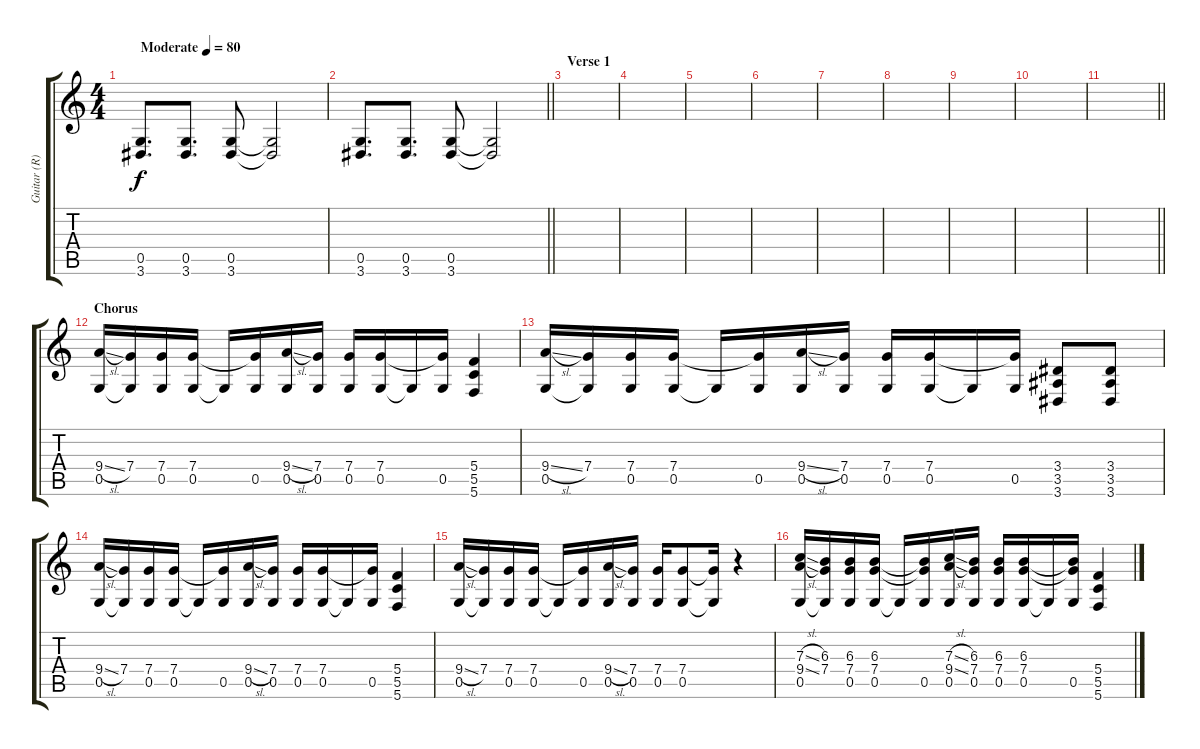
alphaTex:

\track ("Guitar (R)" "Guitar (R)") {instrument distortionguitar}
\staff {score tabs}
\tuning (D4 A3 F3 C3 G2 C2) {hide}
\ts (4 4)
\tempo (80 "Moderate")
\clef g2
\ks c
(0.5 3.6).8{d dy f instrument distortionguitar} (0.5 3.6).8{d} (0.5 3.6).8 (0.5{t} 3.6{t}).2 |
\barLineRight lightlight
(0.5 3.6).8{d} (0.5 3.6).8{d} (0.5 3.6).8 (0.5{t} 3.6{t}).2 |
\section ("" "Verse 1")
|
|
|
|
|
|
|
|
\barLineRight lightlight
|
\section ("" "Chorus")
(9.4{sl} 0.5).16 (7.4 0.5{t}).16 (7.4 0.5).16 (7.4 0.5).16 0.5{t}.16 (7.4{t} 0.5).16 (9.4{sl} 0.5).16 (7.4 0.5).16 (7.4 0.5).16 (7.4 0.5).16 0.5{t}.16 (7.4{t} 0.5).16 (5.4 5.5 5.6).4 |
(9.4{sl} 0.5).16 (7.4 0.5{t}).16 (7.4 0.5).16 (7.4 0.5).16 0.5{t}.16 (7.4{t} 0.5).16 (9.4{sl} 0.5).16 (7.4 0.5).16 (7.4 0.5).16 (7.4 0.5).16 0.5{t}.16 (7.4{t} 0.5).16 (3.4 3.5 3.6).8 (3.4 3.5 3.6).8 |
(9.4{sl} 0.5).16 (7.4 0.5{t}).16 (7.4 0.5).16 (7.4 0.5).16 0.5{t}.16 (7.4{t} 0.5).16 (9.4{sl} 0.5).16 (7.4 0.5).16 (7.4 0.5).16 (7.4 0.5).16 0.5{t}.16 (7.4{t} 0.5).16 (5.4 5.5 5.6).4 |
(9.4{sl} 0.5).16 (7.4 0.5{t}).16 (7.4 0.5).16 (7.4 0.5).16 0.5{t}.16 (7.4{t} 0.5).16 (9.4{sl} 0.5).16 (7.4 0.5).16 (7.4 0.5).16 (7.4 0.5).8 (7.4{t} 0.5{t}).16 r.4 |
(7.3{sl} 9.4{sl} 0.5).16 (6.3 7.4 0.5{t}).16 (6.3 7.4 0.5).16 (6.3 7.4 0.5).16 0.5{t}.16 (6.3{t} 7.4{t} 0.5).16 (7.3{sl} 9.4{sl} 0.5).16 (6.3 7.4 0.5).16 (6.3 7.4 0.5).16 (6.3 7.4 0.5).16 0.5{t}.16 (6.3{t} 7.4{t} 0.5).16 (5.4 5.5 5.6).4
